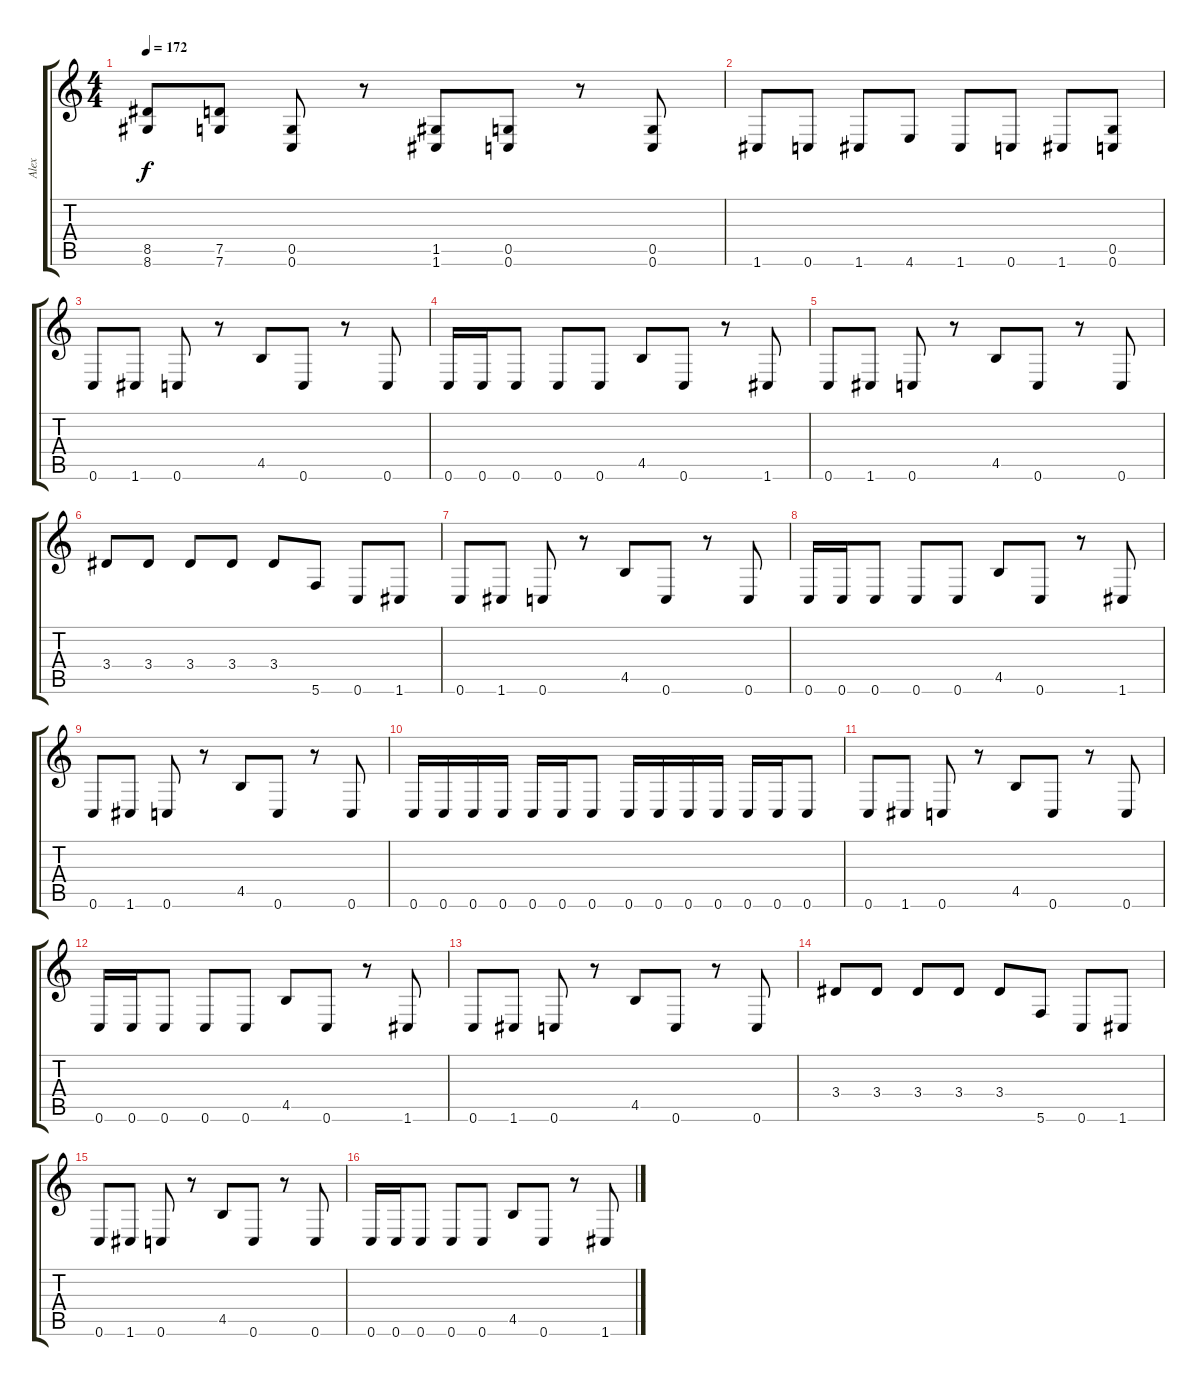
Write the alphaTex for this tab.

\track ("Alex" "Alex") {instrument distortionguitar}
\staff {score tabs}
\tuning (D4 A3 F3 C3 G2 C2) {hide}
\ts (4 4)
\tempo 172
\clef g2
\ks c
(8.5 8.6).8{dy f} (7.5 7.6).8 (0.5 0.6).8 r.8 (1.5 1.6).8 (0.5 0.6).8 r.8 (0.5 0.6).8 |
1.6.8 0.6.8 1.6.8 4.6.8 1.6.8 0.6.8 1.6.8 (0.5 0.6).8 |
0.6.8 1.6.8 0.6.8 r.8 4.5.8 0.6.8 r.8 0.6.8 |
0.6.16 0.6.16 0.6.8 0.6.8 0.6.8 4.5.8 0.6.8 r.8 1.6.8 |
0.6.8 1.6.8 0.6.8 r.8 4.5.8 0.6.8 r.8 0.6.8 |
3.4.8 3.4.8 3.4.8 3.4.8 3.4.8 5.6.8 0.6.8 1.6.8 |
0.6.8 1.6.8 0.6.8 r.8 4.5.8 0.6.8 r.8 0.6.8 |
0.6.16 0.6.16 0.6.8 0.6.8 0.6.8 4.5.8 0.6.8 r.8 1.6.8 |
0.6.8 1.6.8 0.6.8 r.8 4.5.8 0.6.8 r.8 0.6.8 |
0.6.16 0.6.16 0.6.16 0.6.16 0.6.16 0.6.16 0.6.8 0.6.16 0.6.16 0.6.16 0.6.16 0.6.16 0.6.16 0.6.8 |
0.6.8 1.6.8 0.6.8 r.8 4.5.8 0.6.8 r.8 0.6.8 |
0.6.16 0.6.16 0.6.8 0.6.8 0.6.8 4.5.8 0.6.8 r.8 1.6.8 |
0.6.8 1.6.8 0.6.8 r.8 4.5.8 0.6.8 r.8 0.6.8 |
3.4.8 3.4.8 3.4.8 3.4.8 3.4.8 5.6.8 0.6.8 1.6.8 |
0.6.8 1.6.8 0.6.8 r.8 4.5.8 0.6.8 r.8 0.6.8 |
0.6.16 0.6.16 0.6.8 0.6.8 0.6.8 4.5.8 0.6.8 r.8 1.6.8
